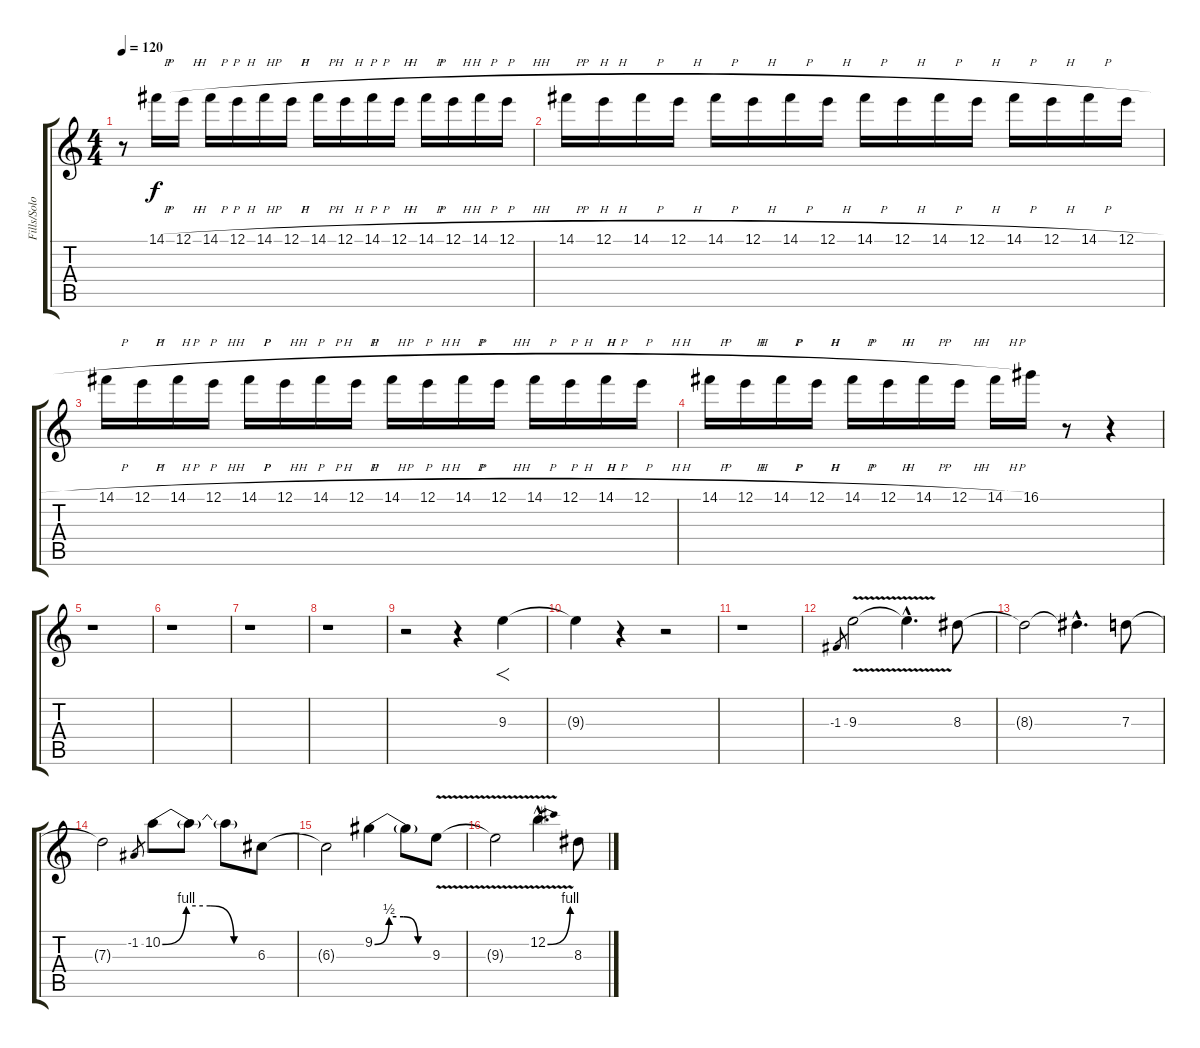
\track ("Fills/Solo" "Fills/Solo") {instrument distortionguitar}
\staff {score tabs}
\tuning (E4 B3 G3 D3 A2 E2) {hide}
\ts (4 4)
\tempo 120
\clef g2
\ks c
r.8{dy f} 14.1{h}.16 12.1{h}.16 14.1{h}.16 12.1{h}.16 14.1{h}.16 12.1{h}.16 14.1{h}.16 12.1{h}.16 14.1{h}.16 12.1{h}.16 14.1{h}.16 12.1{h}.16 14.1{h}.16 12.1{h}.16 |
14.1{h}.16{volume 11} 12.1{h}.16 14.1{h}.16 12.1{h}.16 14.1{h}.16 12.1{h}.16 14.1{h}.16 12.1{h}.16 14.1{h}.16 12.1{h}.16 14.1{h}.16 12.1{h}.16 14.1{h}.16 12.1{h}.16 14.1{h}.16 12.1{h}.16 |
14.1{h}.16{volume 9} 12.1{h}.16 14.1{h}.16 12.1{h}.16 14.1{h}.16 12.1{h}.16 14.1{h}.16 12.1{h}.16 14.1{h}.16 12.1{h}.16 14.1{h}.16 12.1{h}.16 14.1{h}.16 12.1{h}.16 14.1{h}.16 12.1{h}.16 |
14.1{h}.16{volume 7} 12.1{h}.16 14.1{h}.16 12.1{h}.16 14.1{h}.16 12.1{h}.16 14.1{h}.16 12.1{h}.16 14.1{h}.16 16.1.16 r.8 r.4 |
r.1{volume 13} |
r.1 |
r.1 |
r.1 |
r.2 r.4 9.3.4{f} |
9.3{t}.4 r.4 r.2 |
r.1 |
-1.3.8{gr} 9.3{v}.2 9.3{hac t}.4{d} 8.3.8 |
8.3{t}.2 8.3{hac t}.4{d} 7.3.8 |
7.3{t}.2 -1.2.8{gr} 10.2{be (custom 0 0 15 4 30 4 45 0 60 0)}.8 10.2{t}.8 10.2{t}.8 6.3.8 |
6.3{t}.2 9.2{be (custom 0 0 15 2 30 2 45 0 60 0)}.4 9.2{t}.8 9.3{v}.8 |
9.3{t}.2 12.2{be (bend 0 0 60 4) v hac}.4{d} 8.3.8
